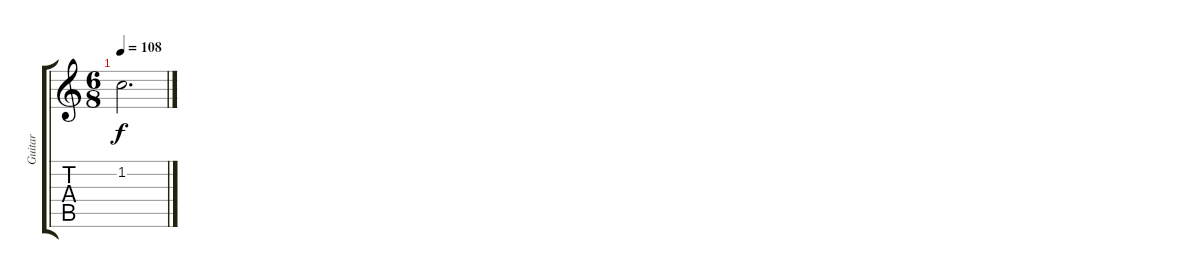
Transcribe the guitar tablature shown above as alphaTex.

\track ("Guitar" "Guitar") {instrument acousticguitarnylon}
\staff {score tabs}
\tuning (E4 B3 G3 D3 A2 E2) {hide}
\ts (6 8)
\tempo 108
\clef g2
\ks c
1.2{t}.2{d dy f}
